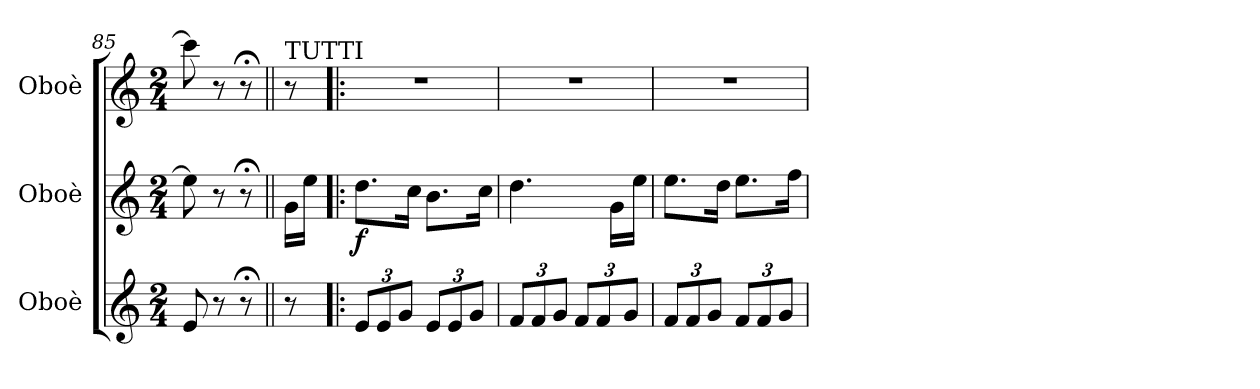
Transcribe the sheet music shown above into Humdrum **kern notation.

**kern	**kern	**dynam	**kern
*part3	*part2	*part2	*part1
*staff3	*staff2	*staff2	*staff1
*I"Oboè	*I"Oboè	*	*I"Oboè
*I'Ob.	*I'Ob.	*	*I'Ob.
*clefG2	*clefG2	*	*clefG2
*k[]	*k[]	*	*k[]
*M2/4	*M2/4	*	*M2/4
=85	=85	=85	=85
8e/	8ee\]	.	8ccc\]
8r	8r	.	8r
8r;<	8r;<	.	8r;<
=86||	=86||	=86||	=86||
!	!	!	!LO:TX:a:t=TUTTI
8r	16g\LL	.	8r
.	16ee\JJ	.	.
=87!|:	=87!|:	=87!|:	=87!|:
*Xbrackettup	*	*	*
!	!	!LO:DY:b	!
12e/L	8.dd\L	f	2r
12e/	.	.	.
12g/J	.	.	.
.	16cc\Jk	.	.
12e/L	8.b\L	.	.
12e/	.	.	.
12g/J	.	.	.
.	16cc\Jk	.	.
=88	=88	=88	=88
12f/L	4.dd\	.	2r
12f/	.	.	.
12g/J	.	.	.
12f/L	.	.	.
12f/	.	.	.
.	16g\LL	.	.
12g/J	.	.	.
.	16ee\JJ	.	.
=89	=89	=89	=89
12f/L	8.ee\L	.	2r
12f/	.	.	.
12g/J	.	.	.
.	16dd\Jk	.	.
12f/L	8.ee\L	.	.
12f/	.	.	.
12g/J	.	.	.
.	16ff\Jk	.	.
=	=	=	=
*-	*-	*-	*-
